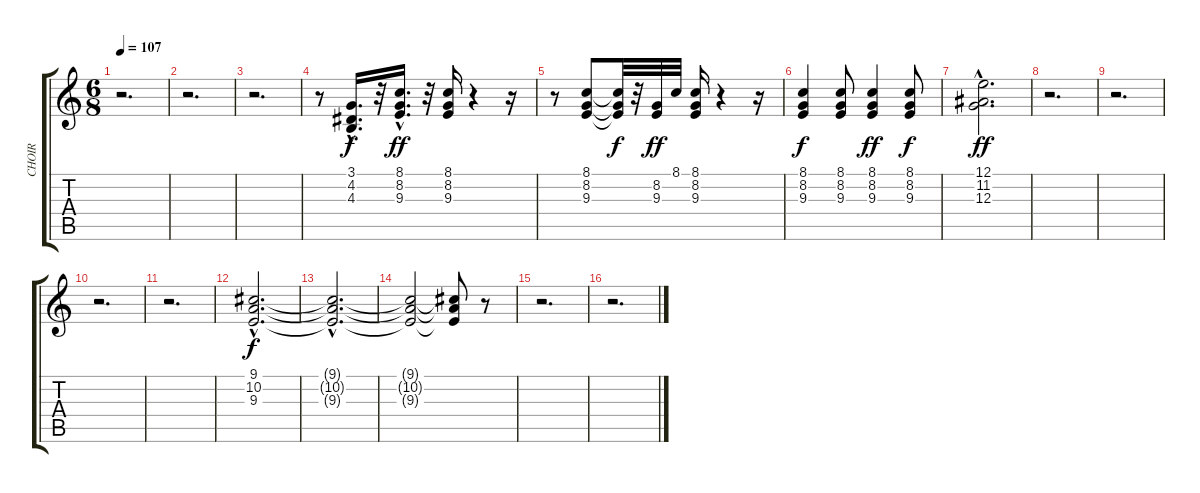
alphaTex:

\track ("CHOIR" "CHOIR") {instrument choiraahs}
\staff {score tabs}
\tuning (E4 B3 G3 D3 A2 E2) {hide}
\ts (6 8)
\tempo 107
\clef g2
\ks c
r.2{d dy f} |
r.2{d} |
r.2{d} |
r.8 (3.1{hac} 4.2{hac} 4.3{hac}).16{d} r.32 (8.1{hac} 8.2{hac} 9.3{hac}).16{d dy ff} r.32 (8.1 8.2 9.3).16 r.4 r.16 |
r.8 (8.1 8.2 9.3).8 (8.1{t} 8.2{t} 9.3{t}).32{dy f} r.32 (8.2 9.3).32{dy ff} 8.1.32 (8.1 8.2 9.3).16 r.4 r.16 |
(8.1 8.2 9.3).4{dy f} (8.1 8.2 9.3).8 (8.1 8.2 9.3).4{dy ff} (8.1 8.2 9.3).8{dy f} |
(12.1{hac} 11.2{hac} 12.3{hac}).2{d dy ff} |
r.2{d} |
r.2{d} |
r.2{d} |
r.2{d} |
(9.1{hac} 10.2{hac} 9.3{hac}).2{d dy f} |
(9.1{hac t} 10.2{hac t} 9.3{hac t}).2{d} |
(9.1{t} 10.2{t} 9.3{t}).2 (9.1{t} 10.2{t} 9.3{t}).8 r.8 |
r.2{d} |
r.2{d}
